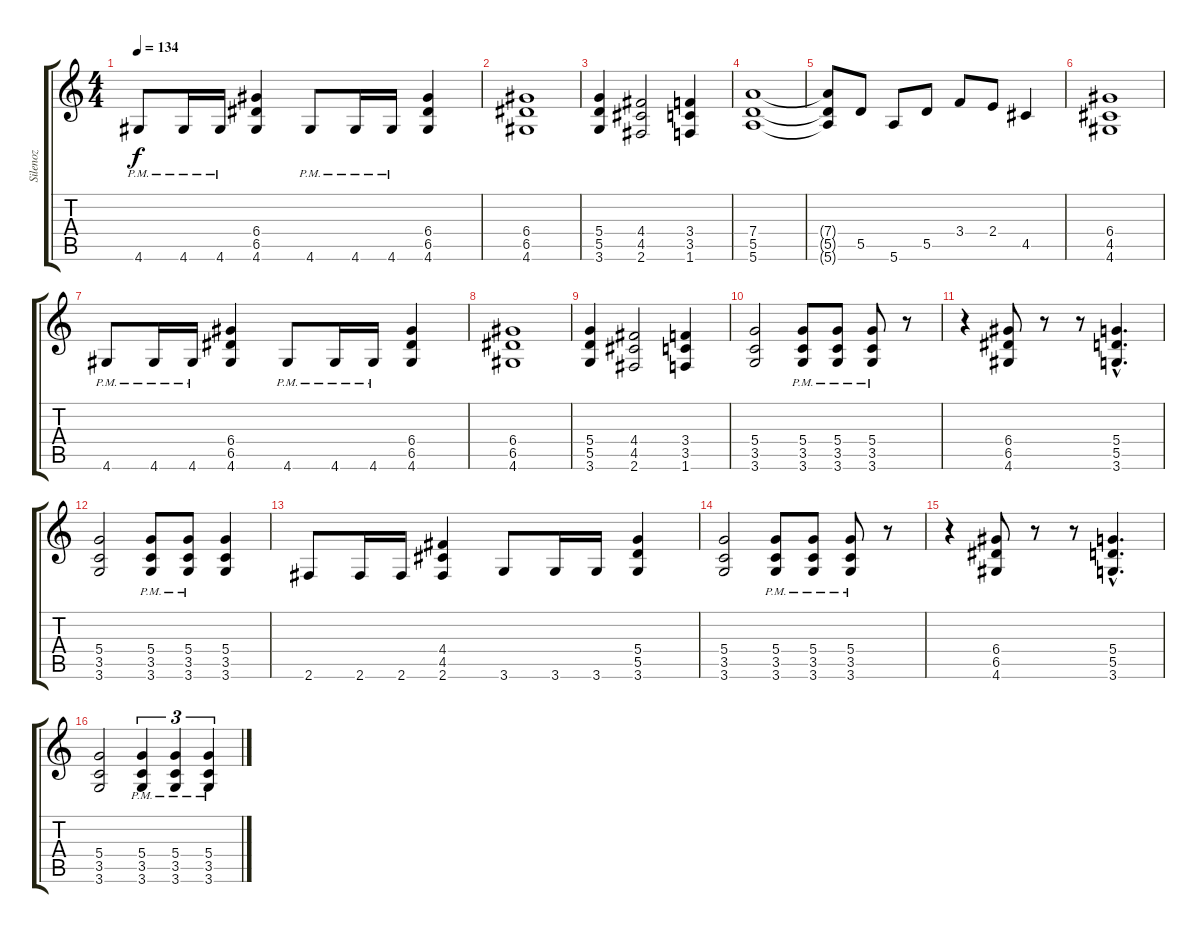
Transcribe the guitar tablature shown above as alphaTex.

\track ("Silenoz" "Silenoz") {instrument distortionguitar}
\staff {score tabs}
\tuning (E4 B3 G3 D3 A2 E2) {hide}
\ts (4 4)
\tempo 134
\clef g2
\ks c
4.6{pm}.8{dy f} 4.6{pm}.16 4.6{pm}.16 (6.4 6.5 4.6).4 4.6{pm}.8 4.6{pm}.16 4.6{pm}.16 (6.4 6.5 4.6).4 |
(6.4 6.5 4.6).1 |
(5.4 5.5 3.6).4 (4.4 4.5 2.6).2 (3.4 3.5 1.6).4 |
(7.4 5.5 5.6).1 |
(7.4{t} 5.5{t} 5.6{t}).8 5.5.8 5.6.8 5.5.8 3.4.8 2.4.8 4.5.4 |
(6.4 4.5 4.6).1 |
4.6{pm}.8 4.6{pm}.16 4.6{pm}.16 (6.4 6.5 4.6).4 4.6{pm}.8 4.6{pm}.16 4.6{pm}.16 (6.4 6.5 4.6).4 |
(6.4 6.5 4.6).1 |
(5.4 5.5 3.6).4 (4.4 4.5 2.6).2 (3.4 3.5 1.6).4 |
(5.4 3.5 3.6).2 (5.4{pm} 3.5{pm} 3.6{pm}).8 (5.4{pm} 3.5{pm} 3.6{pm}).8 (5.4{pm} 3.5{pm} 3.6{pm}).8 r.8 |
r.4 (6.4 6.5 4.6).8 r.8 r.8 (5.4{hac} 5.5{hac} 3.6{hac}).4{d} |
(5.4 3.5 3.6).2 (5.4{pm} 3.5{pm} 3.6{pm}).8 (5.4{pm} 3.5{pm} 3.6{pm}).8 (5.4 3.5 3.6).4 |
2.6.8 2.6.16 2.6.16 (4.4 4.5 2.6).4 3.6.8 3.6.16 3.6.16 (5.4 5.5 3.6).4 |
(5.4 3.5 3.6).2 (5.4{pm} 3.5{pm} 3.6{pm}).8 (5.4{pm} 3.5{pm} 3.6{pm}).8 (5.4{pm} 3.5{pm} 3.6{pm}).8 r.8 |
r.4 (6.4 6.5 4.6).8 r.8 r.8 (5.4{hac} 5.5{hac} 3.6{hac}).4{d} |
(5.4 3.5 3.6).2 (5.4{pm} 3.5{pm} 3.6{pm}).4{tu (3 2)} (5.4{pm} 3.5{pm} 3.6{pm}).4{tu (3 2)} (5.4{pm} 3.5{pm} 3.6{pm}).4{tu (3 2)}
